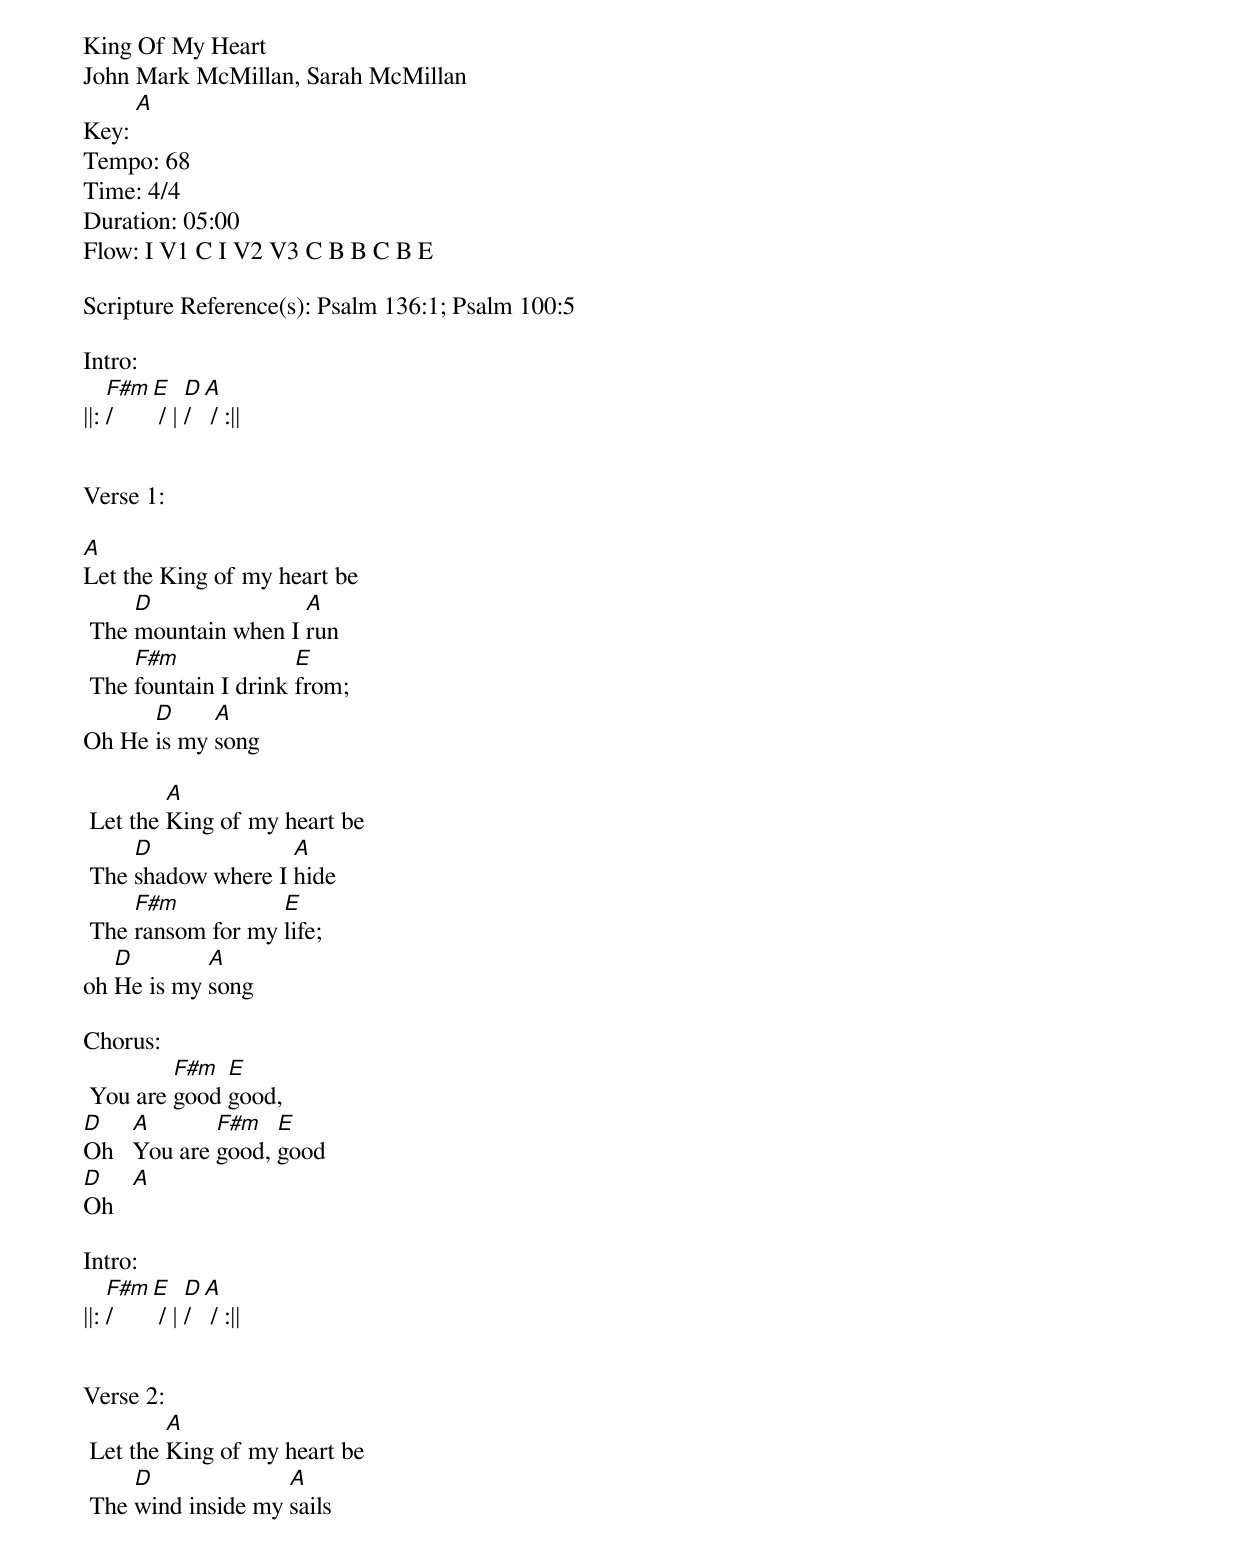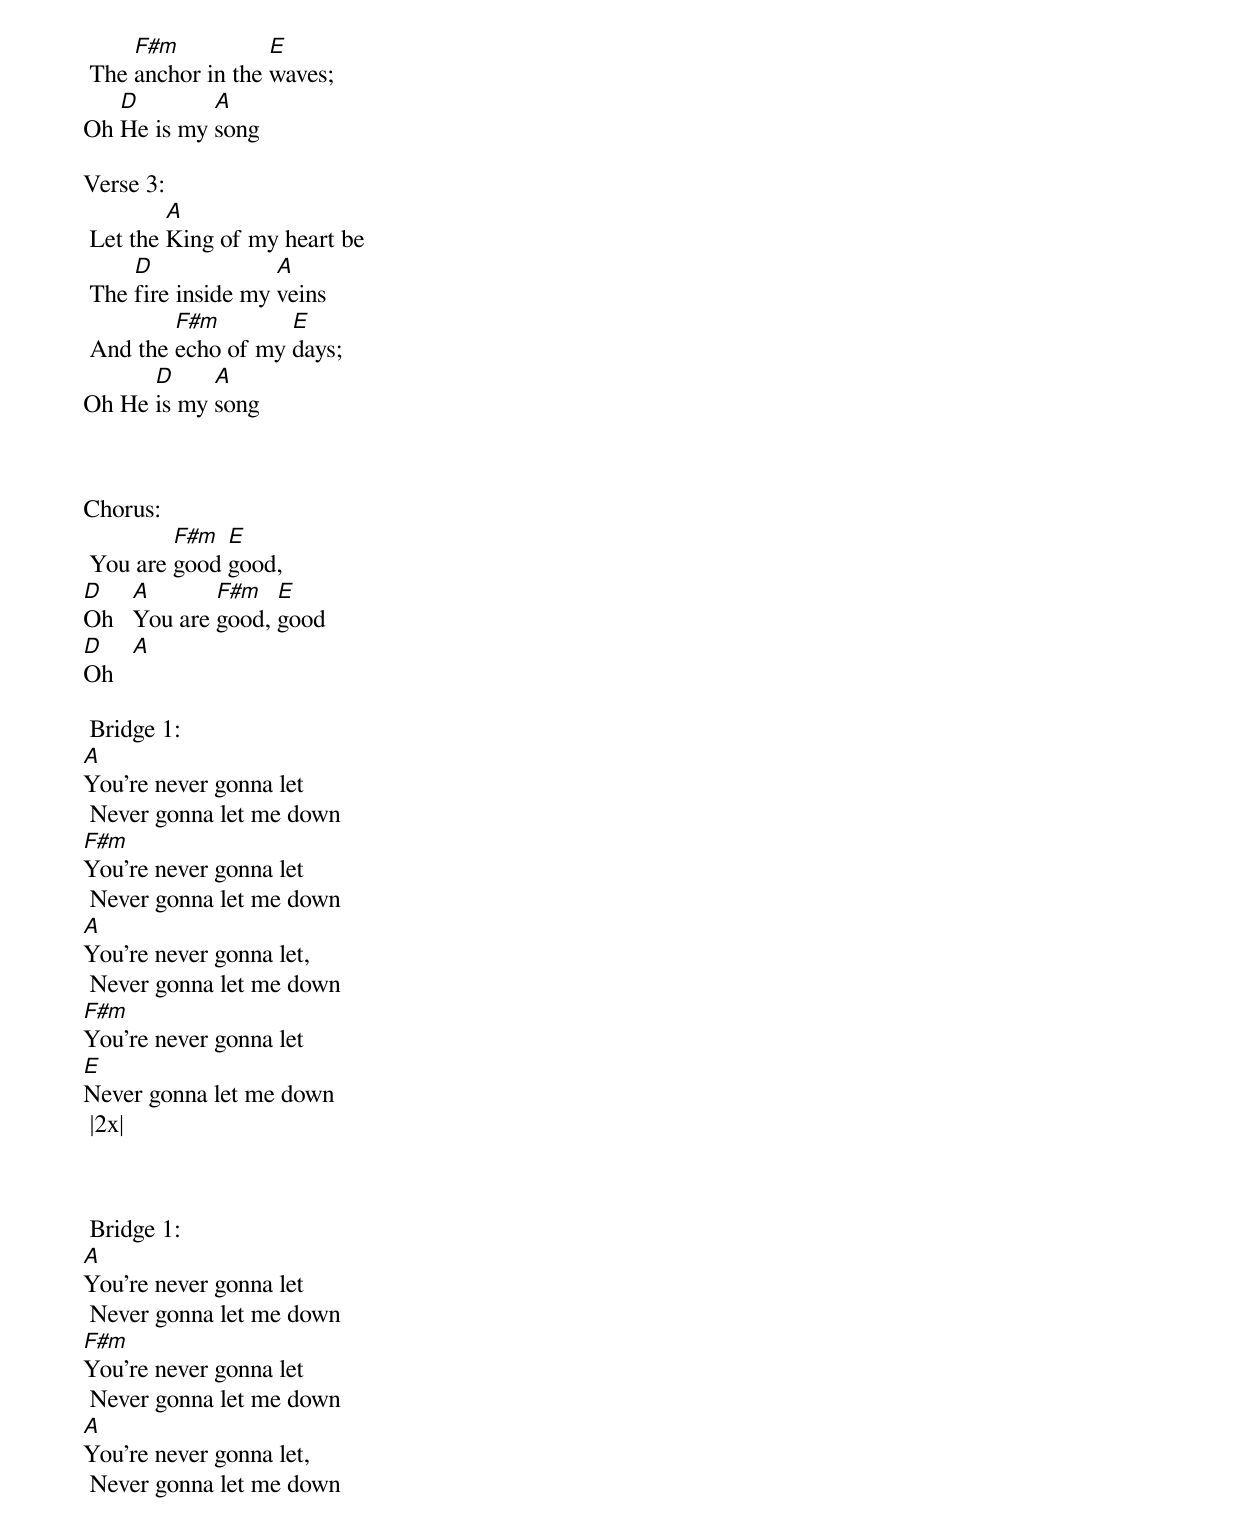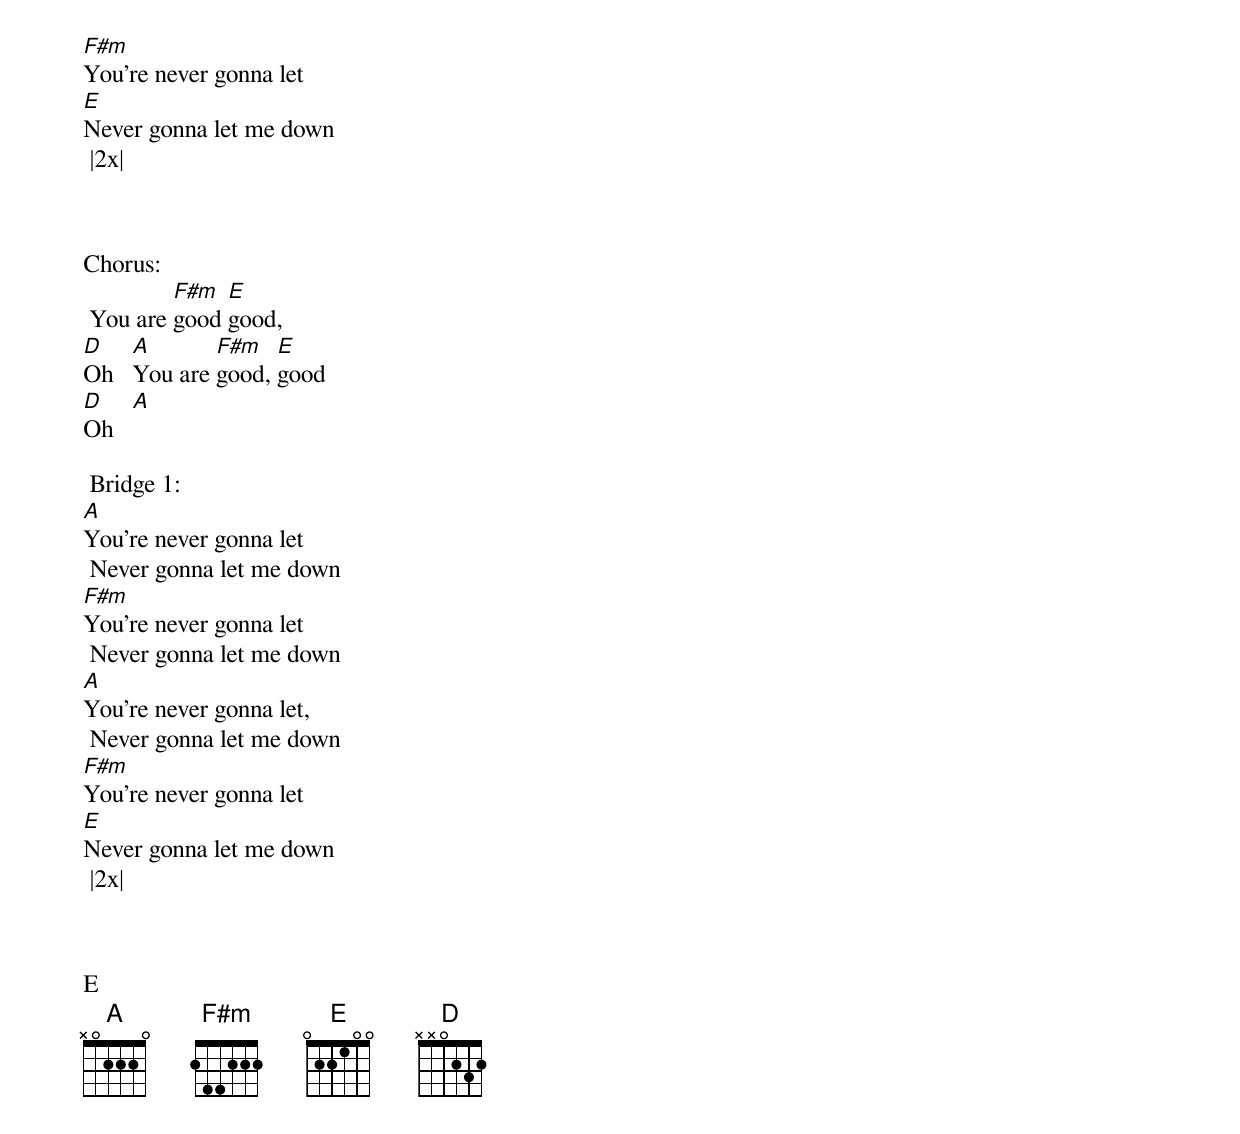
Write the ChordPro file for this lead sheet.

King Of My Heart
John Mark McMillan, Sarah McMillan
Key: [A]
Tempo: 68
Time: 4/4
Duration: 05:00
Flow: I V1 C I V2 V3 C B B C B E

Scripture Reference(s): Psalm 136:1; Psalm 100:5

Intro:
||: [F#m]/[E] / | [D]/ [A] / :||


Verse 1:

[A]Let the King of my heart be
 The [D]mountain when I [A]run
 The [F#m]fountain I drink [E]from;
Oh He [D]is my [A]song

 Let the [A]King of my heart be
 The [D]shadow where I [A]hide
 The [F#m]ransom for my [E]life;
oh [D]He is my [A]song

Chorus:
 You are [F#m]good [E]good,
[D]Oh   [A]You are [F#m]good, [E]good
[D]Oh   [A]

Intro:
||: [F#m]/[E] / | [D]/ [A] / :||


Verse 2:
 Let the [A]King of my heart be
 The [D]wind inside my [A]sails
 The [F#m]anchor in the [E]waves;
Oh [D]He is my [A]song

Verse 3:
 Let the [A]King of my heart be
 The [D]fire inside my [A]veins
 And the [F#m]echo of my [E]days;
Oh He [D]is my [A]song



Chorus:
 You are [F#m]good [E]good,
[D]Oh   [A]You are [F#m]good, [E]good
[D]Oh   [A]

 Bridge 1:
[A]You're never gonna let
 Never gonna let me down
[F#m]You're never gonna let
 Never gonna let me down
[A]You're never gonna let,
 Never gonna let me down
[F#m]You're never gonna let
[E]Never gonna let me down
 |2x|



 Bridge 1:
[A]You're never gonna let
 Never gonna let me down
[F#m]You're never gonna let
 Never gonna let me down
[A]You're never gonna let,
 Never gonna let me down
[F#m]You're never gonna let
[E]Never gonna let me down
 |2x|



Chorus:
 You are [F#m]good [E]good,
[D]Oh   [A]You are [F#m]good, [E]good
[D]Oh   [A]

 Bridge 1:
[A]You're never gonna let
 Never gonna let me down
[F#m]You're never gonna let
 Never gonna let me down
[A]You're never gonna let,
 Never gonna let me down
[F#m]You're never gonna let
[E]Never gonna let me down
 |2x|



E
